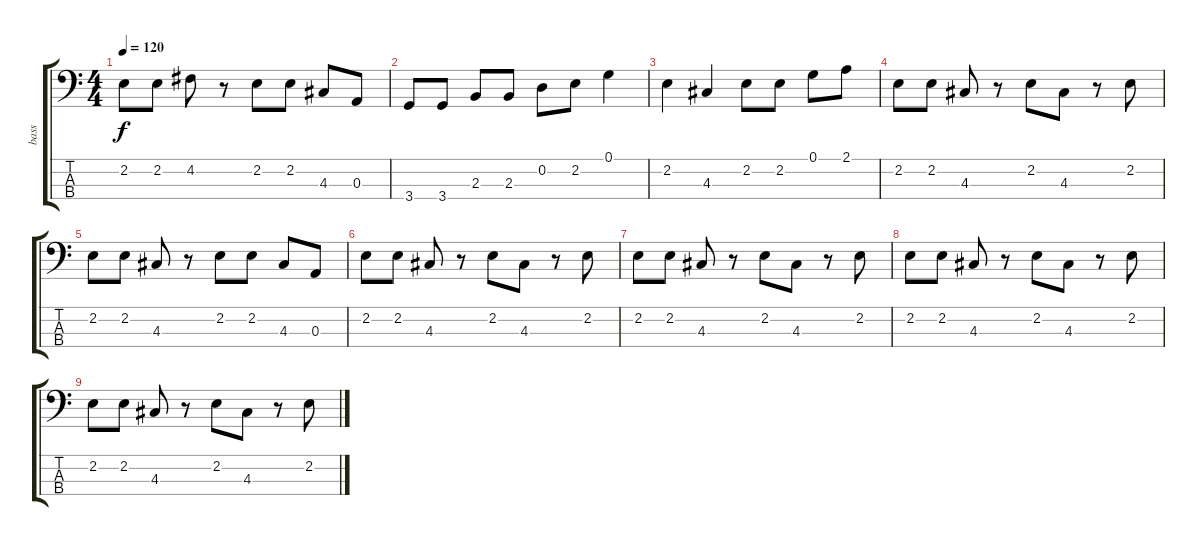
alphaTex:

\track ("bass" "bass") {instrument electricbassfinger}
\staff {score tabs}
\tuning (G2 D2 A1 E1) {hide}
\ts (4 4)
\tempo 120
\clef f4
\ks c
2.2.8{dy f} 2.2.8 4.2.8 r.8 2.2.8 2.2.8 4.3.8 0.3.8 |
3.4.8 3.4.8 2.3.8 2.3.8 0.2.8 2.2.8 0.1.4 |
2.2.4 4.3.4 2.2.8 2.2.8 0.1.8 2.1.8 |
2.2.8 2.2.8 4.3.8 r.8 2.2.8 4.3.8 r.8 2.2.8 |
2.2.8 2.2.8 4.3.8 r.8 2.2.8 2.2.8 4.3.8 0.3.8 |
2.2.8 2.2.8 4.3.8 r.8 2.2.8 4.3.8 r.8 2.2.8 |
2.2.8 2.2.8 4.3.8 r.8 2.2.8 4.3.8 r.8 2.2.8 |
2.2.8 2.2.8 4.3.8 r.8 2.2.8 4.3.8 r.8 2.2.8 |
2.2.8 2.2.8 4.3.8 r.8 2.2.8 4.3.8 r.8 2.2.8
